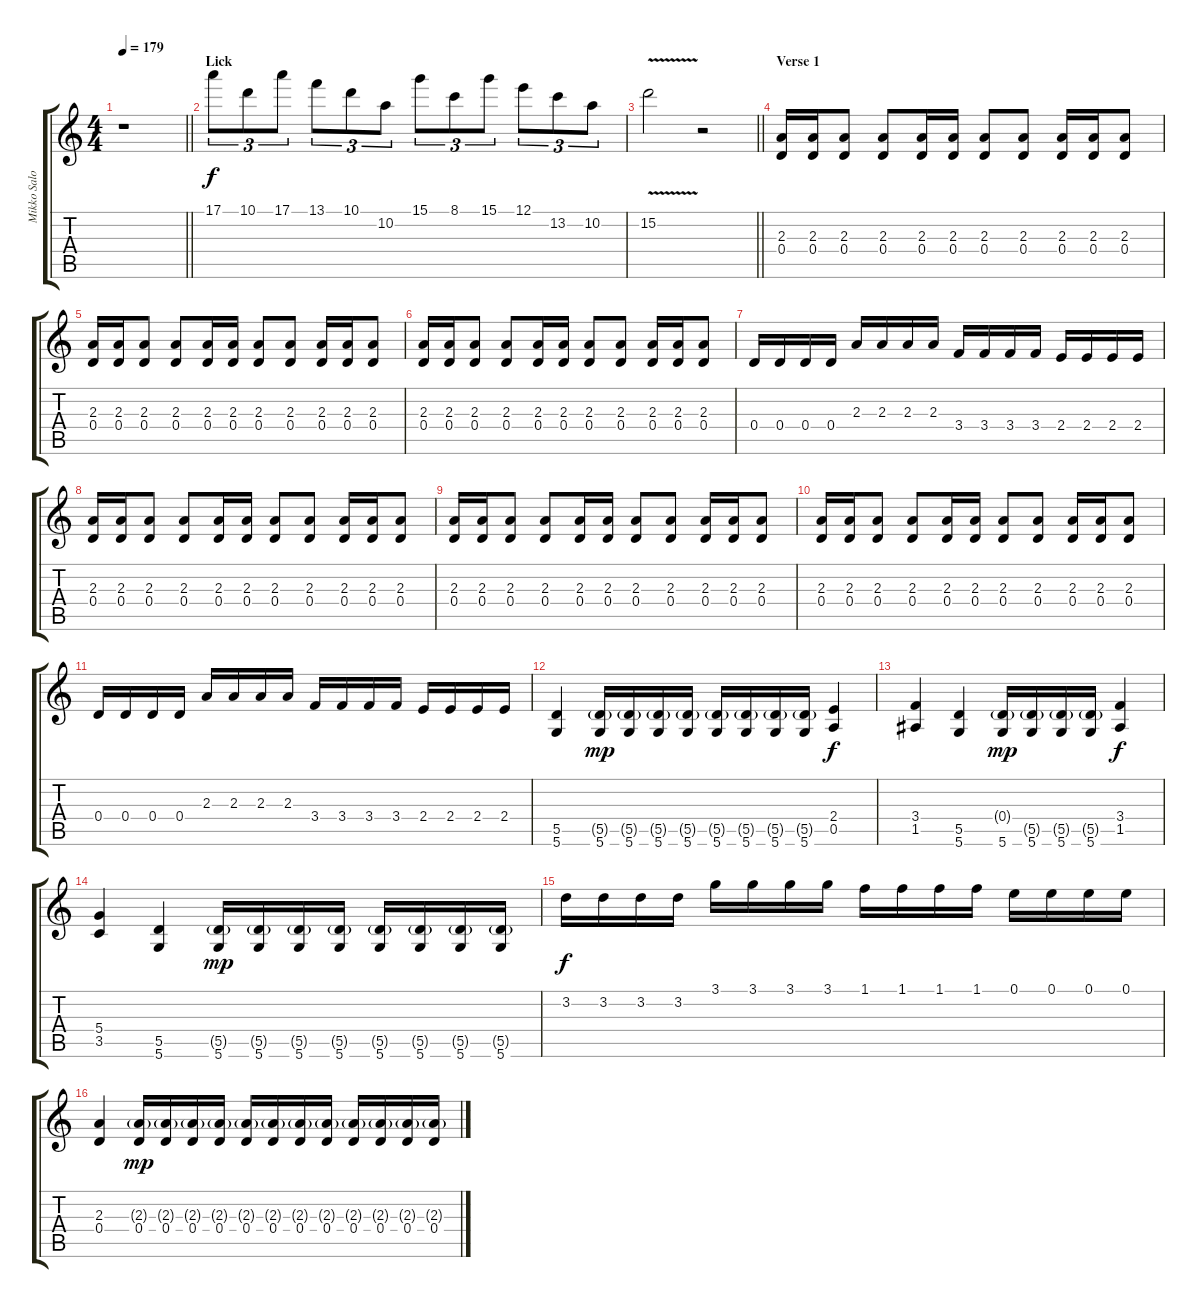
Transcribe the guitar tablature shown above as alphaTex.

\track ("Mikko Salovaara (Lead Guitar + Solos)" "Mikko Salo") {instrument distortionguitar}
\staff {score tabs}
\tuning (E4 B3 G3 D3 A2 D2) {hide}
\ts (4 4)
\tempo 179
\clef g2
\barLineRight lightlight
\ks c
r.1{dy f} |
\section ("" "Lick")
17.1.8{tu (3 2)} 10.1.8{tu (3 2)} 17.1.8{tu (3 2)} 13.1.8{tu (3 2)} 10.1.8{tu (3 2)} 10.2.8{tu (3 2)} 15.1.8{tu (3 2)} 8.1.8{tu (3 2)} 15.1.8{tu (3 2)} 12.1.8{tu (3 2)} 13.2.8{tu (3 2)} 10.2.8{tu (3 2)} |
\barLineRight lightlight
15.2{v}.2 r.2 |
\section ("" "Verse 1")
(2.3 0.4).16{volume 13} (2.3 0.4).16 (2.3 0.4).8 (2.3 0.4).8 (2.3 0.4).16 (2.3 0.4).16 (2.3 0.4).8 (2.3 0.4).8 (2.3 0.4).16 (2.3 0.4).16 (2.3 0.4).8 |
(2.3 0.4).16 (2.3 0.4).16 (2.3 0.4).8 (2.3 0.4).8 (2.3 0.4).16 (2.3 0.4).16 (2.3 0.4).8 (2.3 0.4).8 (2.3 0.4).16 (2.3 0.4).16 (2.3 0.4).8 |
(2.3 0.4).16 (2.3 0.4).16 (2.3 0.4).8 (2.3 0.4).8 (2.3 0.4).16 (2.3 0.4).16 (2.3 0.4).8 (2.3 0.4).8 (2.3 0.4).16 (2.3 0.4).16 (2.3 0.4).8 |
0.4.16 0.4.16 0.4.16 0.4.16 2.3.16 2.3.16 2.3.16 2.3.16 3.4.16 3.4.16 3.4.16 3.4.16 2.4.16 2.4.16 2.4.16 2.4.16 |
(2.3 0.4).16 (2.3 0.4).16 (2.3 0.4).8 (2.3 0.4).8 (2.3 0.4).16 (2.3 0.4).16 (2.3 0.4).8 (2.3 0.4).8 (2.3 0.4).16 (2.3 0.4).16 (2.3 0.4).8 |
(2.3 0.4).16 (2.3 0.4).16 (2.3 0.4).8 (2.3 0.4).8 (2.3 0.4).16 (2.3 0.4).16 (2.3 0.4).8 (2.3 0.4).8 (2.3 0.4).16 (2.3 0.4).16 (2.3 0.4).8 |
(2.3 0.4).16 (2.3 0.4).16 (2.3 0.4).8 (2.3 0.4).8 (2.3 0.4).16 (2.3 0.4).16 (2.3 0.4).8 (2.3 0.4).8 (2.3 0.4).16 (2.3 0.4).16 (2.3 0.4).8 |
0.4.16 0.4.16 0.4.16 0.4.16 2.3.16 2.3.16 2.3.16 2.3.16 3.4.16 3.4.16 3.4.16 3.4.16 2.4.16 2.4.16 2.4.16 2.4.16 |
(5.5 5.6).4 (5.5{g} 5.6).16{dy mp} (5.5{g} 5.6).16 (5.5{g} 5.6).16 (5.5{g} 5.6).16 (5.5{g} 5.6).16 (5.5{g} 5.6).16 (5.5{g} 5.6).16 (5.5{g} 5.6).16 (2.4 0.5).4{dy f} |
(3.4 1.5).4 (5.5 5.6).4 (0.4{g} 5.6).16{dy mp} (5.5{g} 5.6).16 (5.5{g} 5.6).16 (5.5{g} 5.6).16 (3.4 1.5).4{dy f} |
(5.4 3.5).4 (5.5 5.6).4 (5.5{g} 5.6).16{dy mp} (5.5{g} 5.6).16 (5.5{g} 5.6).16 (5.5{g} 5.6).16 (5.5{g} 5.6).16 (5.5{g} 5.6).16 (5.5{g} 5.6).16 (5.5{g} 5.6).16 |
3.2.16{dy f} 3.2.16 3.2.16 3.2.16 3.1.16 3.1.16 3.1.16 3.1.16 1.1.16 1.1.16 1.1.16 1.1.16 0.1.16 0.1.16 0.1.16 0.1.16 |
(2.3 0.4).4 (2.3{g} 0.4).16{dy mp} (2.3{g} 0.4).16 (2.3{g} 0.4).16 (2.3{g} 0.4).16 (2.3{g} 0.4).16 (2.3{g} 0.4).16 (2.3{g} 0.4).16 (2.3{g} 0.4).16 (2.3{g} 0.4).16 (2.3{g} 0.4).16 (2.3{g} 0.4).16 (2.3{g} 0.4).16
